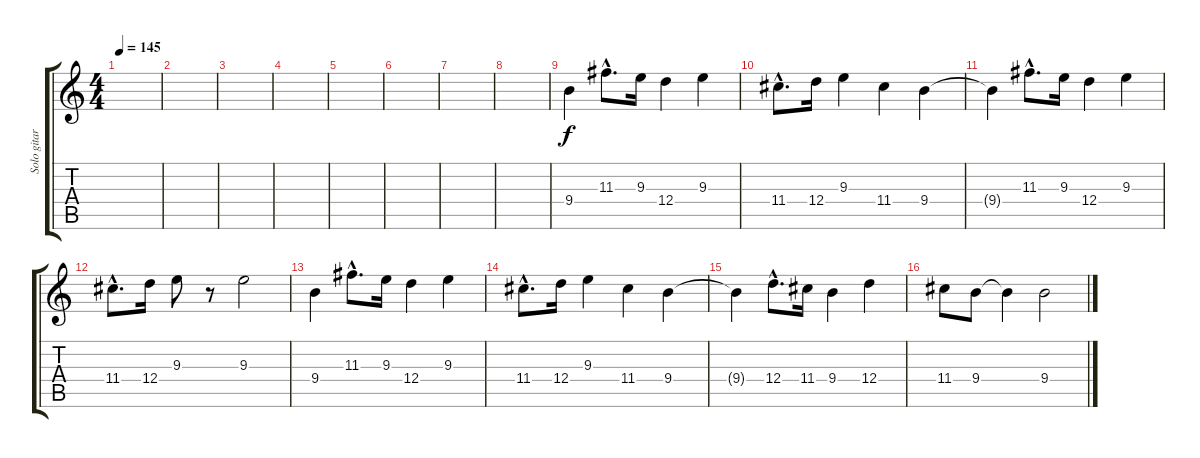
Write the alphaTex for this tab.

\track ("Solo gitar" "Solo gitar") {instrument distortionguitar}
\staff {score tabs}
\tuning (E4 B3 G3 D3 A2 E2) {hide}
\ts (4 4)
\tempo 145
\clef g2
\ks c
|
|
|
|
|
|
|
|
9.4.4 11.3{hac}.8{d} 9.3.16 12.4.4 9.3.4 |
11.4{hac}.8{d} 12.4.16 9.3.4 11.4.4 9.4.4 |
9.4{t}.4 11.3{hac}.8{d} 9.3.16 12.4.4 9.3.4 |
11.4{hac}.8{d} 12.4.16 9.3.8 r.8 9.3.2 |
9.4.4 11.3{hac}.8{d} 9.3.16 12.4.4 9.3.4 |
11.4{hac}.8{d} 12.4.16 9.3.4 11.4.4 9.4.4 |
9.4{t}.4 12.4{hac}.8{d} 11.4.16 9.4.4 12.4.4 |
11.4.8 9.4.8 9.4{t}.4 9.4.2
